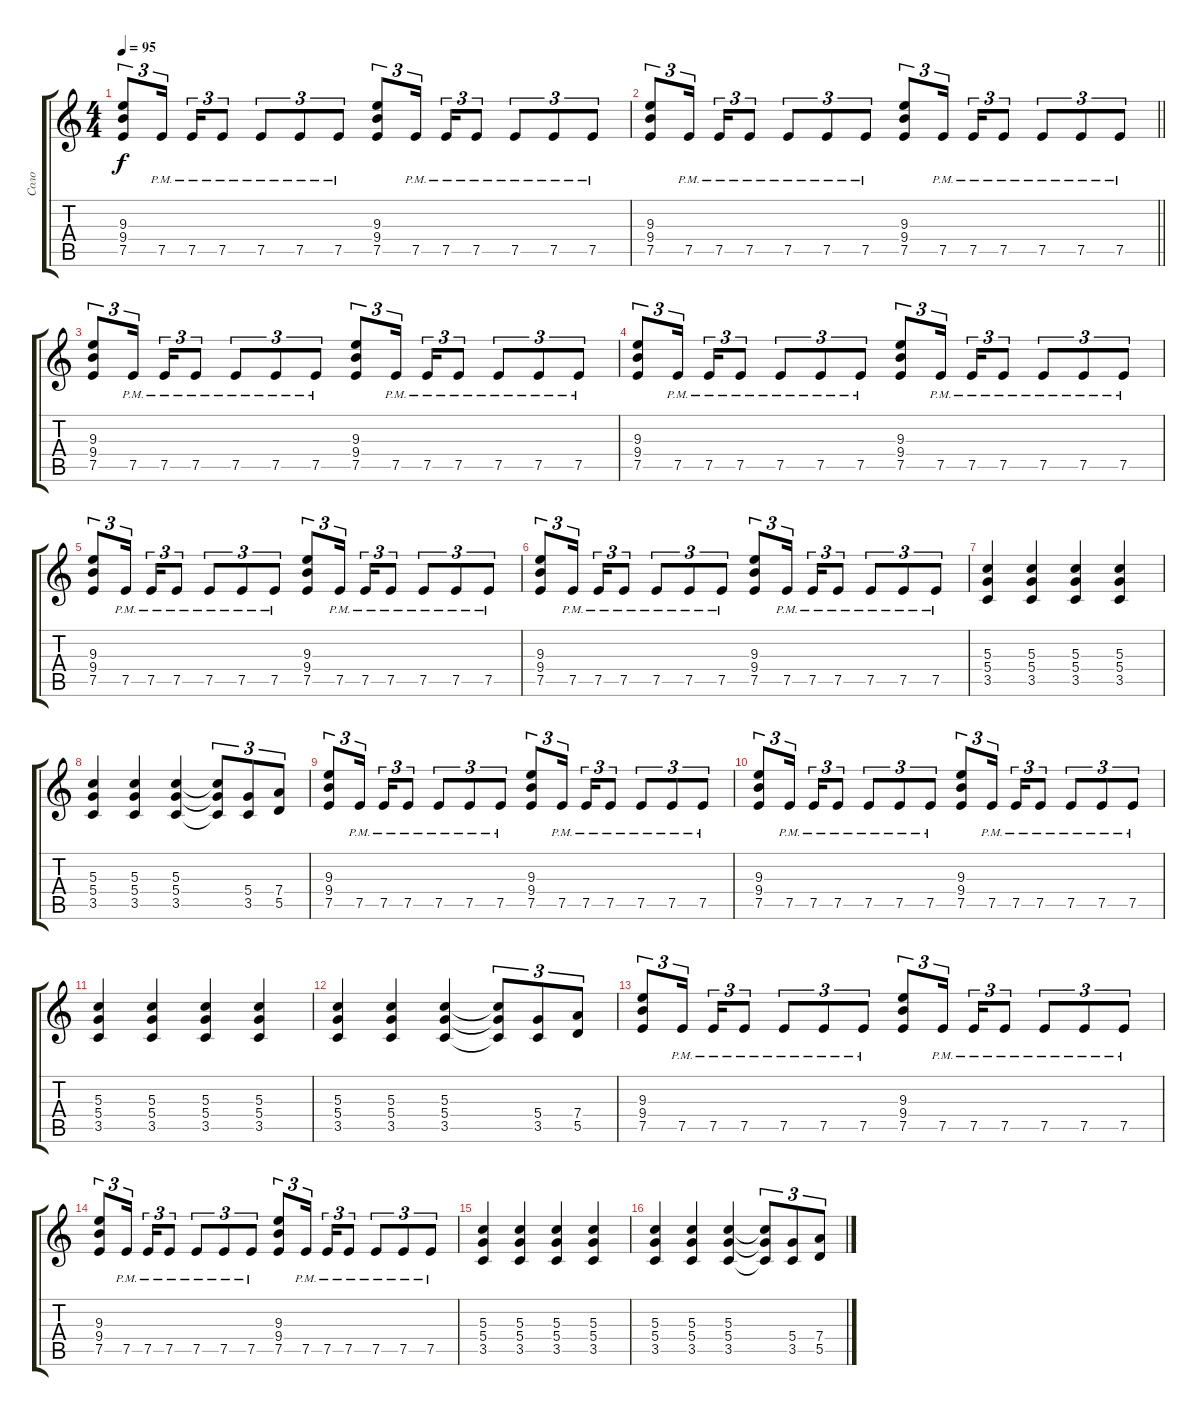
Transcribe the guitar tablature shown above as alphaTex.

\track ("Соло" "Соло") {instrument distortionguitar}
\staff {score tabs}
\tuning (E4 B3 G3 D3 A2 E2) {hide}
\ts (4 4)
\tempo 95
\clef g2
\ks c
(9.3 9.4 7.5).8{tu (3 2) dy f} 7.5{pm}.16{tu (3 2) beam splitsecondary} 7.5{pm}.16{tu (3 2)} 7.5{pm}.8{tu (3 2)} 7.5{pm}.8{tu (3 2)} 7.5{pm}.8{tu (3 2)} 7.5{pm}.8{tu (3 2)} (9.3 9.4 7.5).8{tu (3 2)} 7.5{pm}.16{tu (3 2) beam splitsecondary} 7.5{pm}.16{tu (3 2)} 7.5{pm}.8{tu (3 2)} 7.5{pm}.8{tu (3 2)} 7.5{pm}.8{tu (3 2)} 7.5{pm}.8{tu (3 2)} |
\barLineRight lightlight
(9.3 9.4 7.5).8{tu (3 2)} 7.5{pm}.16{tu (3 2) beam splitsecondary} 7.5{pm}.16{tu (3 2)} 7.5{pm}.8{tu (3 2)} 7.5{pm}.8{tu (3 2)} 7.5{pm}.8{tu (3 2)} 7.5{pm}.8{tu (3 2)} (9.3 9.4 7.5).8{tu (3 2)} 7.5{pm}.16{tu (3 2) beam splitsecondary} 7.5{pm}.16{tu (3 2)} 7.5{pm}.8{tu (3 2)} 7.5{pm}.8{tu (3 2)} 7.5{pm}.8{tu (3 2)} 7.5{pm}.8{tu (3 2)} |
(9.3 9.4 7.5).8{tu (3 2)} 7.5{pm}.16{tu (3 2) beam splitsecondary} 7.5{pm}.16{tu (3 2)} 7.5{pm}.8{tu (3 2)} 7.5{pm}.8{tu (3 2)} 7.5{pm}.8{tu (3 2)} 7.5{pm}.8{tu (3 2)} (9.3 9.4 7.5).8{tu (3 2)} 7.5{pm}.16{tu (3 2) beam splitsecondary} 7.5{pm}.16{tu (3 2)} 7.5{pm}.8{tu (3 2)} 7.5{pm}.8{tu (3 2)} 7.5{pm}.8{tu (3 2)} 7.5{pm}.8{tu (3 2)} |
(9.3 9.4 7.5).8{tu (3 2)} 7.5{pm}.16{tu (3 2) beam splitsecondary} 7.5{pm}.16{tu (3 2)} 7.5{pm}.8{tu (3 2)} 7.5{pm}.8{tu (3 2)} 7.5{pm}.8{tu (3 2)} 7.5{pm}.8{tu (3 2)} (9.3 9.4 7.5).8{tu (3 2)} 7.5{pm}.16{tu (3 2) beam splitsecondary} 7.5{pm}.16{tu (3 2)} 7.5{pm}.8{tu (3 2)} 7.5{pm}.8{tu (3 2)} 7.5{pm}.8{tu (3 2)} 7.5{pm}.8{tu (3 2)} |
(9.3 9.4 7.5).8{tu (3 2)} 7.5{pm}.16{tu (3 2) beam splitsecondary} 7.5{pm}.16{tu (3 2)} 7.5{pm}.8{tu (3 2)} 7.5{pm}.8{tu (3 2)} 7.5{pm}.8{tu (3 2)} 7.5{pm}.8{tu (3 2)} (9.3 9.4 7.5).8{tu (3 2)} 7.5{pm}.16{tu (3 2) beam splitsecondary} 7.5{pm}.16{tu (3 2)} 7.5{pm}.8{tu (3 2)} 7.5{pm}.8{tu (3 2)} 7.5{pm}.8{tu (3 2)} 7.5{pm}.8{tu (3 2)} |
(9.3 9.4 7.5).8{tu (3 2)} 7.5{pm}.16{tu (3 2) beam splitsecondary} 7.5{pm}.16{tu (3 2)} 7.5{pm}.8{tu (3 2)} 7.5{pm}.8{tu (3 2)} 7.5{pm}.8{tu (3 2)} 7.5{pm}.8{tu (3 2)} (9.3 9.4 7.5).8{tu (3 2)} 7.5{pm}.16{tu (3 2) beam splitsecondary} 7.5{pm}.16{tu (3 2)} 7.5{pm}.8{tu (3 2)} 7.5{pm}.8{tu (3 2)} 7.5{pm}.8{tu (3 2)} 7.5{pm}.8{tu (3 2)} |
(5.3 5.4 3.5).4 (5.3 5.4 3.5).4 (5.3 5.4 3.5).4 (5.3 5.4 3.5).4 |
(5.3 5.4 3.5).4 (5.3 5.4 3.5).4 (5.3 5.4 3.5).4 (5.3{t} 5.4{t} 3.5{t}).8{tu (3 2)} (5.4 3.5).8{tu (3 2)} (7.4 5.5).8{tu (3 2)} |
(9.3 9.4 7.5).8{tu (3 2)} 7.5{pm}.16{tu (3 2) beam splitsecondary} 7.5{pm}.16{tu (3 2)} 7.5{pm}.8{tu (3 2)} 7.5{pm}.8{tu (3 2)} 7.5{pm}.8{tu (3 2)} 7.5{pm}.8{tu (3 2)} (9.3 9.4 7.5).8{tu (3 2)} 7.5{pm}.16{tu (3 2) beam splitsecondary} 7.5{pm}.16{tu (3 2)} 7.5{pm}.8{tu (3 2)} 7.5{pm}.8{tu (3 2)} 7.5{pm}.8{tu (3 2)} 7.5{pm}.8{tu (3 2)} |
(9.3 9.4 7.5).8{tu (3 2)} 7.5{pm}.16{tu (3 2) beam splitsecondary} 7.5{pm}.16{tu (3 2)} 7.5{pm}.8{tu (3 2)} 7.5{pm}.8{tu (3 2)} 7.5{pm}.8{tu (3 2)} 7.5{pm}.8{tu (3 2)} (9.3 9.4 7.5).8{tu (3 2)} 7.5{pm}.16{tu (3 2) beam splitsecondary} 7.5{pm}.16{tu (3 2)} 7.5{pm}.8{tu (3 2)} 7.5{pm}.8{tu (3 2)} 7.5{pm}.8{tu (3 2)} 7.5{pm}.8{tu (3 2)} |
(5.3 5.4 3.5).4 (5.3 5.4 3.5).4 (5.3 5.4 3.5).4 (5.3 5.4 3.5).4 |
(5.3 5.4 3.5).4 (5.3 5.4 3.5).4 (5.3 5.4 3.5).4 (5.3{t} 5.4{t} 3.5{t}).8{tu (3 2)} (5.4 3.5).8{tu (3 2)} (7.4 5.5).8{tu (3 2)} |
(9.3 9.4 7.5).8{tu (3 2)} 7.5{pm}.16{tu (3 2) beam splitsecondary} 7.5{pm}.16{tu (3 2)} 7.5{pm}.8{tu (3 2)} 7.5{pm}.8{tu (3 2)} 7.5{pm}.8{tu (3 2)} 7.5{pm}.8{tu (3 2)} (9.3 9.4 7.5).8{tu (3 2)} 7.5{pm}.16{tu (3 2) beam splitsecondary} 7.5{pm}.16{tu (3 2)} 7.5{pm}.8{tu (3 2)} 7.5{pm}.8{tu (3 2)} 7.5{pm}.8{tu (3 2)} 7.5{pm}.8{tu (3 2)} |
(9.3 9.4 7.5).8{tu (3 2)} 7.5{pm}.16{tu (3 2) beam splitsecondary} 7.5{pm}.16{tu (3 2)} 7.5{pm}.8{tu (3 2)} 7.5{pm}.8{tu (3 2)} 7.5{pm}.8{tu (3 2)} 7.5{pm}.8{tu (3 2)} (9.3 9.4 7.5).8{tu (3 2)} 7.5{pm}.16{tu (3 2) beam splitsecondary} 7.5{pm}.16{tu (3 2)} 7.5{pm}.8{tu (3 2)} 7.5{pm}.8{tu (3 2)} 7.5{pm}.8{tu (3 2)} 7.5{pm}.8{tu (3 2)} |
(5.3 5.4 3.5).4 (5.3 5.4 3.5).4 (5.3 5.4 3.5).4 (5.3 5.4 3.5).4 |
(5.3 5.4 3.5).4 (5.3 5.4 3.5).4 (5.3 5.4 3.5).4 (5.3{t} 5.4{t} 3.5{t}).8{tu (3 2)} (5.4 3.5).8{tu (3 2)} (7.4 5.5).8{tu (3 2)}
